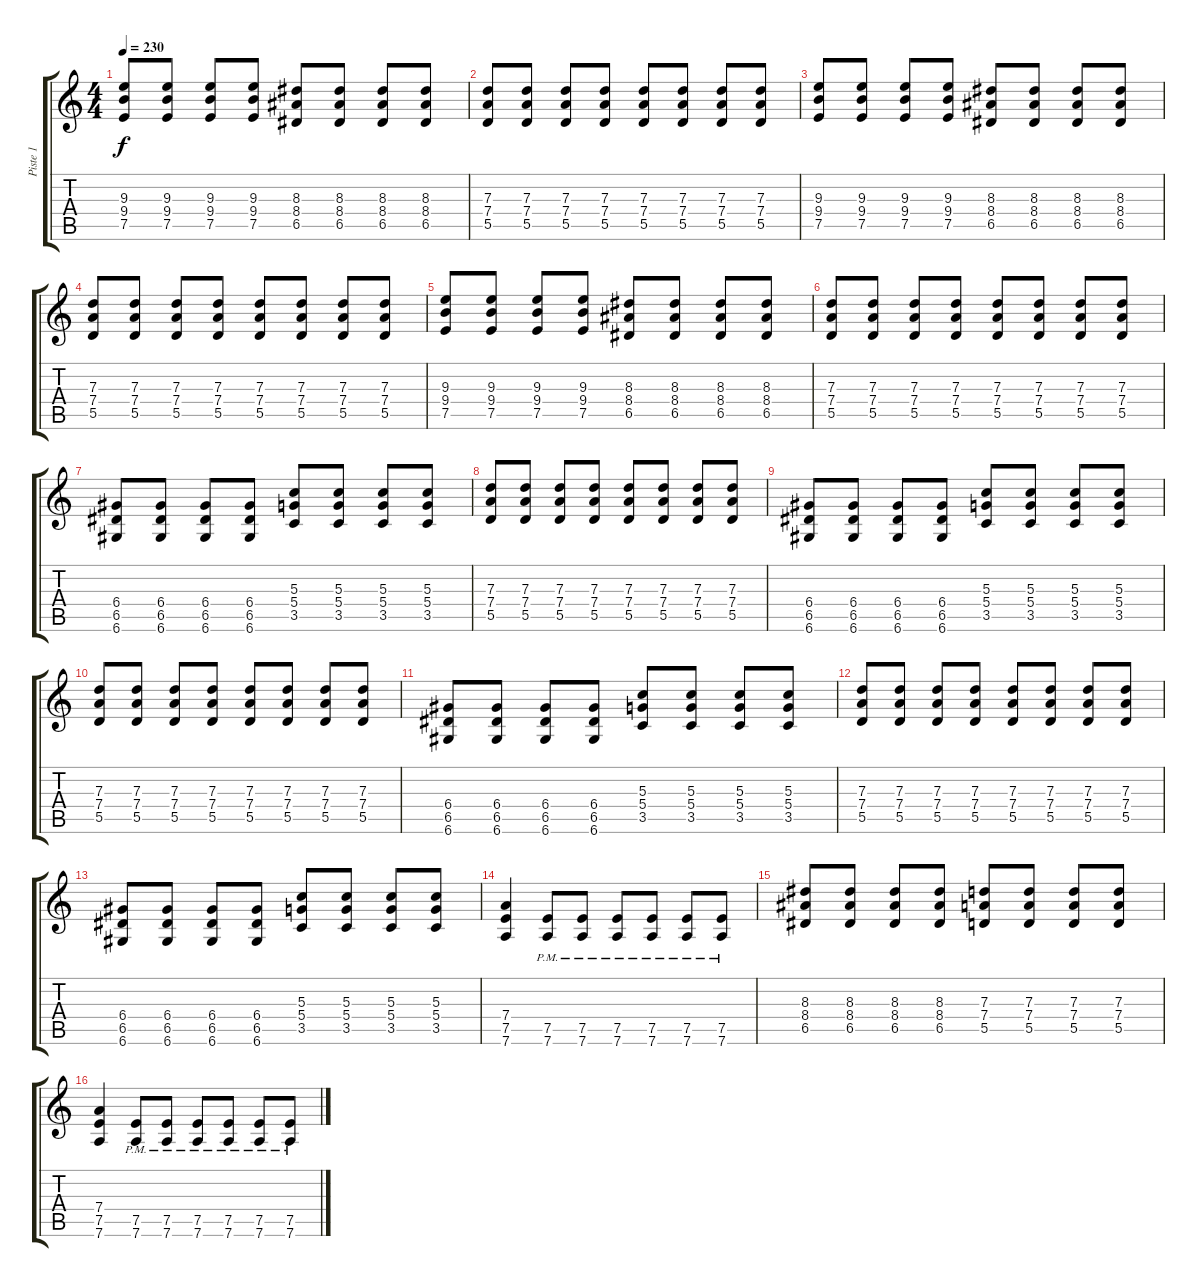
\track ("Piste 1" "Piste 1") {instrument distortionguitar}
\staff {score tabs}
\tuning (E4 B3 G3 D3 A2 D2) {hide}
\ts (4 4)
\tempo 230
\clef g2
\ks c
(9.3 9.4 7.5).8{dy f} (9.3 9.4 7.5).8 (9.3 9.4 7.5).8 (9.3 9.4 7.5).8 (8.3 8.4 6.5).8 (8.3 8.4 6.5).8 (8.3 8.4 6.5).8 (8.3 8.4 6.5).8 |
(7.3 7.4 5.5).8 (7.3 7.4 5.5).8 (7.3 7.4 5.5).8 (7.3 7.4 5.5).8 (7.3 7.4 5.5).8 (7.3 7.4 5.5).8 (7.3 7.4 5.5).8 (7.3 7.4 5.5).8 |
(9.3 9.4 7.5).8 (9.3 9.4 7.5).8 (9.3 9.4 7.5).8 (9.3 9.4 7.5).8 (8.3 8.4 6.5).8 (8.3 8.4 6.5).8 (8.3 8.4 6.5).8 (8.3 8.4 6.5).8 |
(7.3 7.4 5.5).8 (7.3 7.4 5.5).8 (7.3 7.4 5.5).8 (7.3 7.4 5.5).8 (7.3 7.4 5.5).8 (7.3 7.4 5.5).8 (7.3 7.4 5.5).8 (7.3 7.4 5.5).8 |
(9.3 9.4 7.5).8 (9.3 9.4 7.5).8 (9.3 9.4 7.5).8 (9.3 9.4 7.5).8 (8.3 8.4 6.5).8 (8.3 8.4 6.5).8 (8.3 8.4 6.5).8 (8.3 8.4 6.5).8 |
(7.3 7.4 5.5).8 (7.3 7.4 5.5).8 (7.3 7.4 5.5).8 (7.3 7.4 5.5).8 (7.3 7.4 5.5).8 (7.3 7.4 5.5).8 (7.3 7.4 5.5).8 (7.3 7.4 5.5).8 |
(6.4 6.5 6.6).8 (6.4 6.5 6.6).8 (6.4 6.5 6.6).8 (6.4 6.5 6.6).8 (5.3 5.4 3.5).8 (5.3 5.4 3.5).8 (5.3 5.4 3.5).8 (5.3 5.4 3.5).8 |
(7.3 7.4 5.5).8 (7.3 7.4 5.5).8 (7.3 7.4 5.5).8 (7.3 7.4 5.5).8 (7.3 7.4 5.5).8 (7.3 7.4 5.5).8 (7.3 7.4 5.5).8 (7.3 7.4 5.5).8 |
(6.4 6.5 6.6).8 (6.4 6.5 6.6).8 (6.4 6.5 6.6).8 (6.4 6.5 6.6).8 (5.3 5.4 3.5).8 (5.3 5.4 3.5).8 (5.3 5.4 3.5).8 (5.3 5.4 3.5).8 |
(7.3 7.4 5.5).8 (7.3 7.4 5.5).8 (7.3 7.4 5.5).8 (7.3 7.4 5.5).8 (7.3 7.4 5.5).8 (7.3 7.4 5.5).8 (7.3 7.4 5.5).8 (7.3 7.4 5.5).8 |
(6.4 6.5 6.6).8 (6.4 6.5 6.6).8 (6.4 6.5 6.6).8 (6.4 6.5 6.6).8 (5.3 5.4 3.5).8 (5.3 5.4 3.5).8 (5.3 5.4 3.5).8 (5.3 5.4 3.5).8 |
(7.3 7.4 5.5).8 (7.3 7.4 5.5).8 (7.3 7.4 5.5).8 (7.3 7.4 5.5).8 (7.3 7.4 5.5).8 (7.3 7.4 5.5).8 (7.3 7.4 5.5).8 (7.3 7.4 5.5).8 |
(6.4 6.5 6.6).8 (6.4 6.5 6.6).8 (6.4 6.5 6.6).8 (6.4 6.5 6.6).8 (5.3 5.4 3.5).8 (5.3 5.4 3.5).8 (5.3 5.4 3.5).8 (5.3 5.4 3.5).8 |
(7.4 7.5 7.6).4 (7.5{pm} 7.6{pm}).8 (7.5{pm} 7.6{pm}).8 (7.5{pm} 7.6{pm}).8 (7.5{pm} 7.6{pm}).8 (7.5{pm} 7.6{pm}).8 (7.5{pm} 7.6{pm}).8 |
(8.3 8.4 6.5).8 (8.3 8.4 6.5).8 (8.3 8.4 6.5).8 (8.3 8.4 6.5).8 (7.3 7.4 5.5).8 (7.3 7.4 5.5).8 (7.3 7.4 5.5).8 (7.3 7.4 5.5).8 |
(7.4 7.5 7.6).4 (7.5{pm} 7.6{pm}).8 (7.5{pm} 7.6{pm}).8 (7.5{pm} 7.6{pm}).8 (7.5{pm} 7.6{pm}).8 (7.5{pm} 7.6{pm}).8 (7.5{pm} 7.6{pm}).8
